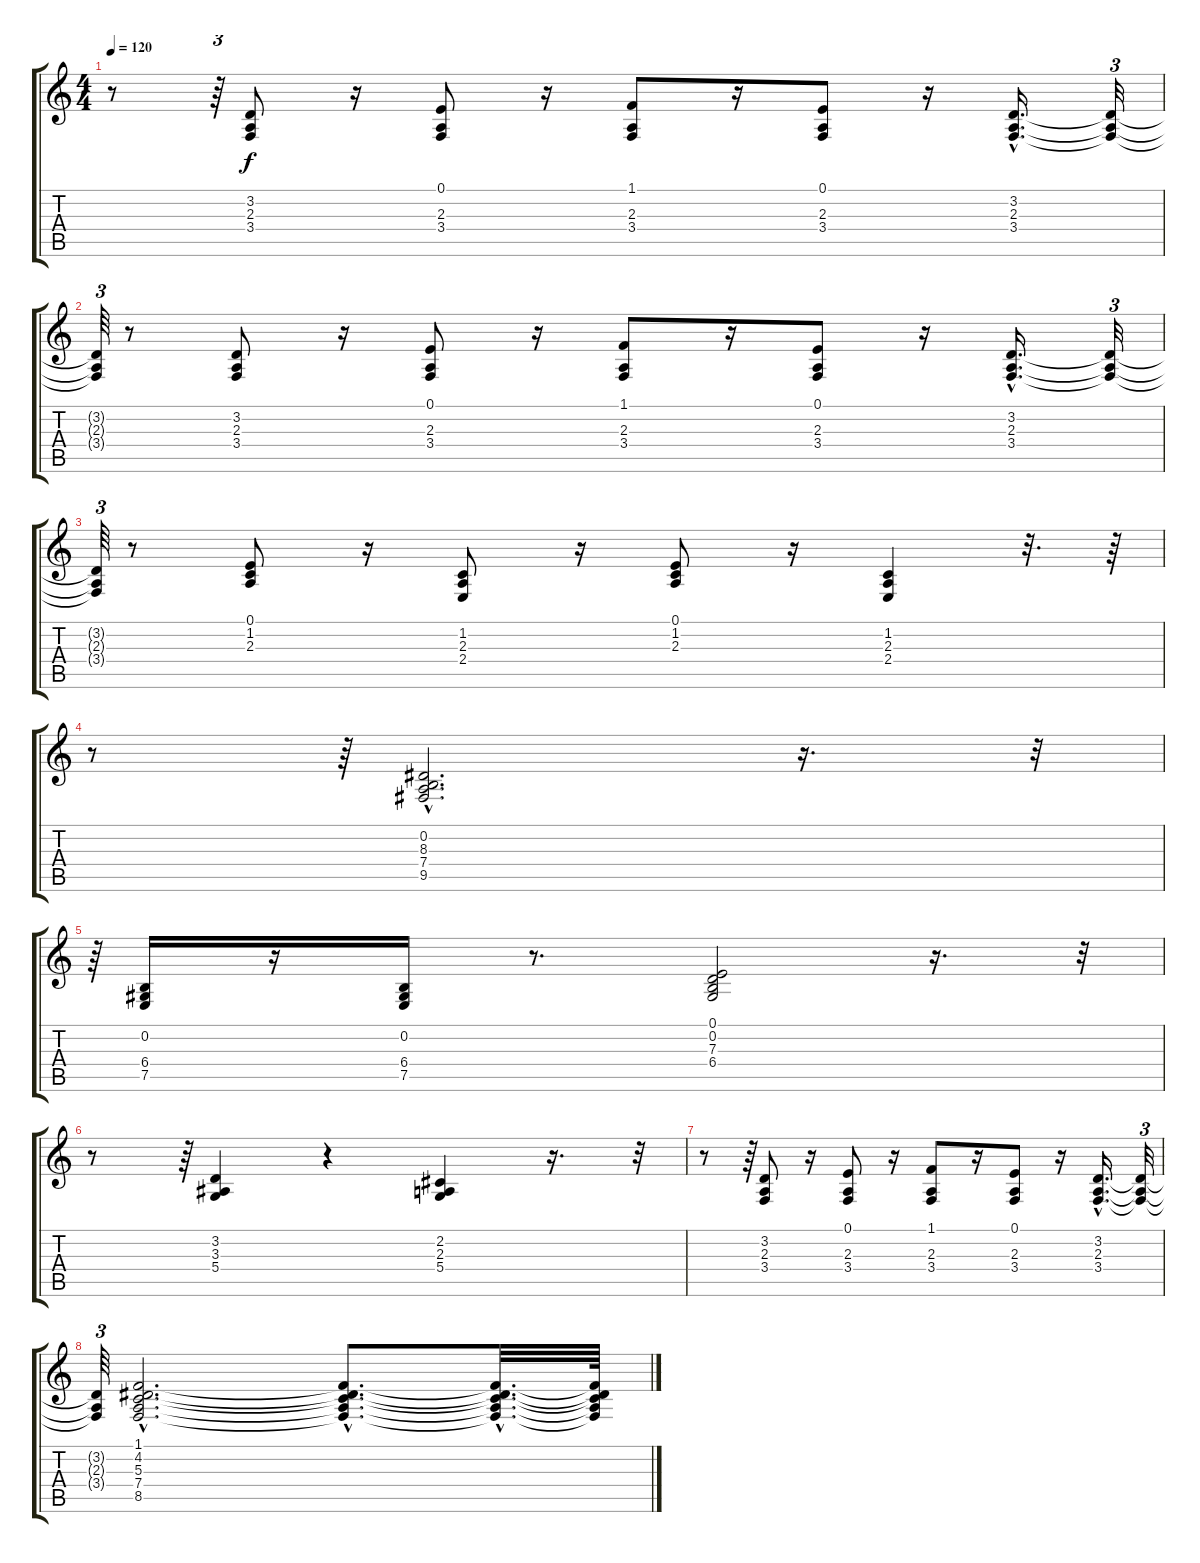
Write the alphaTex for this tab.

\track "" {instrument accordion}
\staff {score tabs}
\tuning (E4 B3 G3 D3 A2 E2) {hide}
\ts (4 4)
\tempo 120
\clef g2
\ks c
r.8{dy f} r.64{tu (3 2)} (3.2 2.3 3.4).8 r.16 (0.1 2.3 3.4).8 r.16 (1.1 2.3 3.4).8 r.16 (0.1 2.3 3.4).8 r.16 (3.2{hac} 2.3{hac} 3.4{hac}).16{d} (3.2{t} 2.3{t} 3.4{t}).32{tu (3 2)} |
(3.2{t} 2.3{t} 3.4{t}).64{tu (3 2)} r.8 (3.2 2.3 3.4).8 r.16 (0.1 2.3 3.4).8 r.16 (1.1 2.3 3.4).8 r.16 (0.1 2.3 3.4).8 r.16 (3.2{hac} 2.3{hac} 3.4{hac}).16{d} (3.2{t} 2.3{t} 3.4{t}).32{tu (3 2)} |
(3.2{t} 2.3{t} 3.4{t}).64{tu (3 2)} r.8 (0.1 1.2 2.3).8 r.16 (1.2 2.3 2.4).8 r.16 (0.1 1.2 2.3).8 r.16 (1.2 2.3 2.4).4 r.32{d} r.64 |
r.8 r.64{tu (3 2)} (0.2{hac} 8.3{hac} 7.4{hac} 9.5{hac}).2{d} r.16{d} r.32{tu (3 2)} |
r.64{tu (3 2)} (0.2 6.4 7.5).16 r.16 (0.2 6.4 7.5).16 r.8{d} (0.1 0.2 7.3 6.4).2 r.16{d} r.32{tu (3 2)} |
r.8 r.64{tu (3 2)} (3.2 3.3 5.4).4 r.4 (2.2 2.3 5.4).4 r.16{d} r.32{tu (3 2)} |
r.8 r.64{tu (3 2)} (3.2 2.3 3.4).8 r.16 (0.1 2.3 3.4).8 r.16 (1.1 2.3 3.4).8 r.16 (0.1 2.3 3.4).8 r.16 (3.2{hac} 2.3{hac} 3.4{hac}).16{d} (3.2{t} 2.3{t} 3.4{t}).32{tu (3 2)} |
(3.2{t} 2.3{t} 3.4{t}).64{tu (3 2)} (1.1{hac} 4.2{hac} 5.3{hac} 7.4{hac} 8.5{hac}).2{d} (1.1{hac t} 4.2{hac t} 5.3{hac t} 7.4{hac t} 8.5{hac t}).8{d} (1.1{hac t} 4.2{hac t} 5.3{hac t} 7.4{hac t} 8.5{hac t}).32{d} (1.1{t} 4.2{t} 5.3{t} 7.4{t} 8.5{t}).64
